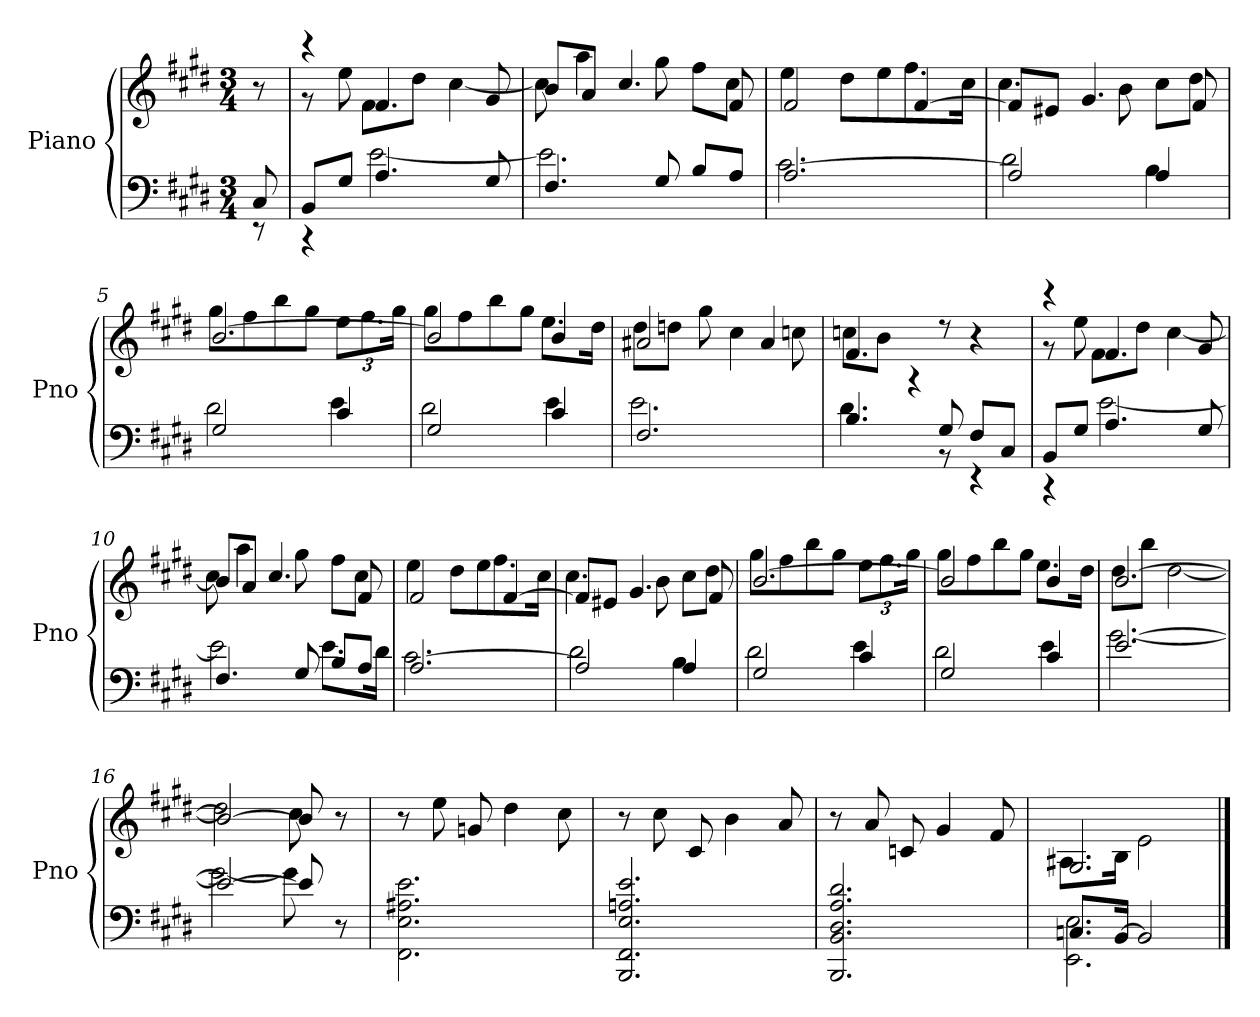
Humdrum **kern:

**kern	**kern
*part1	*part1
*staff2	*staff1
*I"Piano	*
*I'Pno	*
*clefF4	*clefG2
*k[f#c#g#d#]	*k[f#c#g#d#]
*E:	*E:
*M3/4	*M3/4
=	=
*^	*
8C#	8r	8r
=1	=1	=1
*	*	*^
8BBL	4r	4r	8r
8G#J	.	.	8ee
4.A	[2e	4.f#	8f#L
.	.	.	8dd#J
.	.	.	[4cc#
8G#	.	8g#	.
=2	=2	=2	=2
4.F#	2.e]	8bL	8cc#]
.	.	8aJ	4aa
.	.	4.cc#	.
8G#	.	.	8gg#
8BL	.	.	8ff#L
8AJ	.	8f#	8cc#J
=3	=3	=3	=3
[2.A	2.c#	2f#	4ee
.	.	.	8dd#L
.	.	.	8ee
.	.	[4f#	8.ff#
.	.	.	16cc#Jk
=4	=4	=4	=4
2A]	2d#	8f#L]	4.cc#
.	.	8e#XJ	.
.	.	4.g#	.
.	.	.	8b
4A	4B	.	8cc#L
.	.	8f#	8dd#J
=5	=5	=5	=5
2G#	2d#	[2.b	8gg#L
.	.	.	8ff#
.	.	.	8bb
.	.	.	8gg#J
4c#	4e	.	12eeL
.	.	.	12.ff#
.	.	.	24gg#Jk
=6	=6	=6	=6
2G#	2d#	2b]	8gg#L
.	.	.	8ff#
.	.	.	8bb
.	.	.	8gg#J
4c#	4e	4b	8.eeL
.	.	.	16dd#Jk
=7	=7	=7	=7
2.F#	2.e	2a#X	8dd#L
.	.	.	8ddnJ
.	.	.	8gg#
.	.	.	4cc#
.	.	4a#	.
.	.	.	8ccn
=8	=8	=8	=8
4.B	4.d#	4.f#	8ccnL
.	.	.	8bJ
.	.	.	4r
8G#	8r	8r	.
8F#L	4r	4r	4ryy
8C#J	.	.	.
=9	=9	=9	=9
8BBL	4r	4r	8r
8G#J	.	.	8ee
4.A	[2e	4.f#	8f#L
.	.	.	8dd#J
.	.	.	[4cc#
8G#	.	8g#	.
=10	=10	=10	=10
4.F#	2e]	8bL	8cc#]
.	.	8aJ	4aa
.	.	4.cc#	.
8G#	.	.	8gg#
8BL	8.eL	.	8ff#L
8AJ	.	8f#	8cc#J
.	16d#Jk	.	.
=11	=11	=11	=11
[2.A	2.c#	2f#	4ee
.	.	.	8dd#L
.	.	.	8ee
.	.	[4f#	8.ff#
.	.	.	16cc#Jk
=12	=12	=12	=12
2A]	2d#	8f#L]	4.cc#
.	.	8e#XJ	.
.	.	4.g#	.
.	.	.	8b
4A	4B	.	8cc#L
.	.	8f#	8dd#J
=13	=13	=13	=13
2G#	2d#	[2.b	8gg#L
.	.	.	8ff#
.	.	.	8bb
.	.	.	8gg#J
4c#	4e	.	12eeL
.	.	.	12.ff#
.	.	.	24gg#Jk
=14	=14	=14	=14
2G#	2d#	2b]	8gg#L
.	.	.	8ff#
.	.	.	8bb
.	.	.	8gg#J
4c#	4e	4b	8.eeL
.	.	.	16dd#Jk
=15	=15	=15	=15
[2.e	[2.g#	[2.b	8dd#L
.	.	.	8bbJ
.	.	.	[2dd#
=16	=16	=16	=16
2e_	2g#_	2b_	2dd#]
8e]	8g#]	8b]	8cc#
8r	8ryy	8r	8ryy
*v	*v	*	*
*	*v	*v
=17	=17
2.FF# 2.E 2.A#X 2.e	8r
.	8ee
.	8gn
.	4dd#
.	8cc#
=18	=18
2.BBB 2.FF# 2.E 2.An 2.e	8r
.	8cc#
.	8c#
.	4b
.	8a
=19	=19
2.BBB 2.BB 2.D# 2.A 2.d#	8r
.	8a
.	8cn
.	4g#
.	8f#
=20	=20
*^	*^
8.CnL	2.EE 2.E	2.G#	8.A#XL
[16BBJk	.	.	16BJk
2BB/]	.	.	2e
*v	*v	*	*
*	*v	*v
==	==
*-	*-
